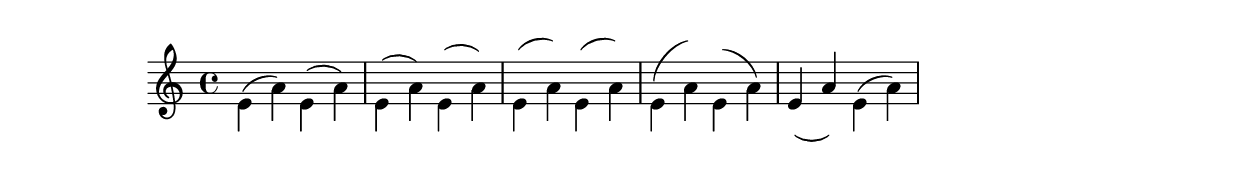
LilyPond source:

%% DO NOT EDIT this file manually; it is automatically
%% generated from LSR http://lsr.dsi.unimi.it
%% Make any changes in LSR itself, or in Documentation/snippets/new/ ,
%% and then run scripts/auxiliar/makelsr.py
%%
%% This file is in the public domain.
\version "2.17.20"

\header {
  lsrtags = "expressive-marks, tweaks-and-overrides"

  texidoc = "
The vertical position of a slur can be adjusted using the
@code{positions} property of @code{Slur}.  The property has 2
parameters, the first referring to the left end of the slur and the
second to the right.  The values of the parameters are not used by
LilyPond to make an exact movement of the slur - instead it selects
what placement of the slur looks best, taking into account the
parameter values.  Positive values move the slur up, and are
appropriate for notes with stems down.  Negative values move downward
slurs further down.

"
  doctitle = "Moving slur positions vertically"
} % begin verbatim


\relative c' {
  \stemDown
  e4( a)
  \override Slur.positions = #'(1 . 1)
  e4( a)
  \override Slur.positions = #'(2 . 2)
  e4( a)
  \override Slur.positions = #'(3 . 3)
  e4( a)
  \override Slur.positions = #'(4 . 4)
  e4( a)
  \override Slur.positions = #'(5 . 5)
  e4( a)
  \override Slur.positions = #'(0 . 5)
  e4( a)
  \override Slur.positions = #'(5 . 0)
  e4( a)
  \stemUp
  \override Slur.positions = #'(-5 . -5)
  e4( a)
  \stemDown
  \revert Slur.positions
  e4( a)
}
